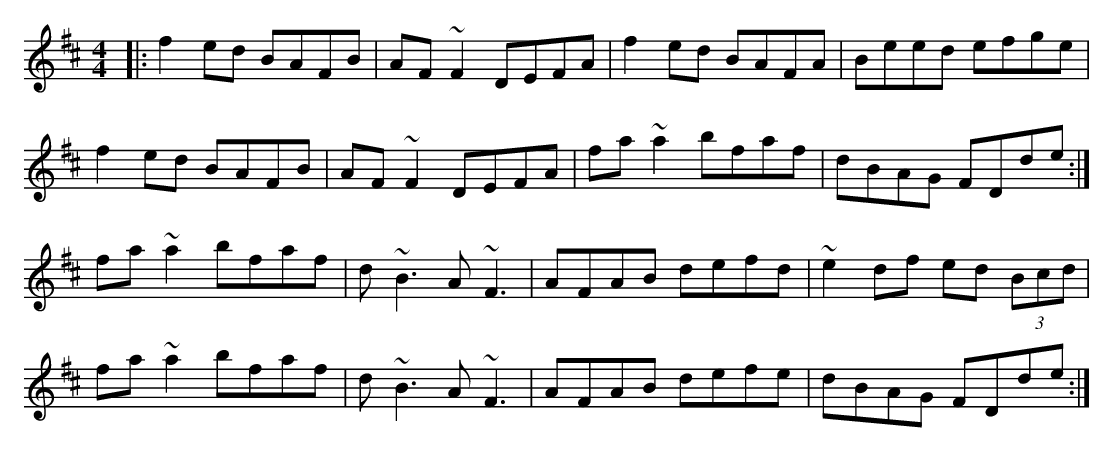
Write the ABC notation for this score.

X:1
M:4/4
K:D
|:f2 ed BAFB|AF~F2 DEFA|f2 ed BAFA|Beed efge|
f2 ed BAFB|AF~F2 DEFA|fa~a2 bfaf|dBAG FDde:|
fa~a2 bfaf|d~B3 A~F3|AFAB defd|~e2 df ed (3Bcd|
fa~a2 bfaf|d~B3 A~F3|AFAB defe|dBAG FDde:|
